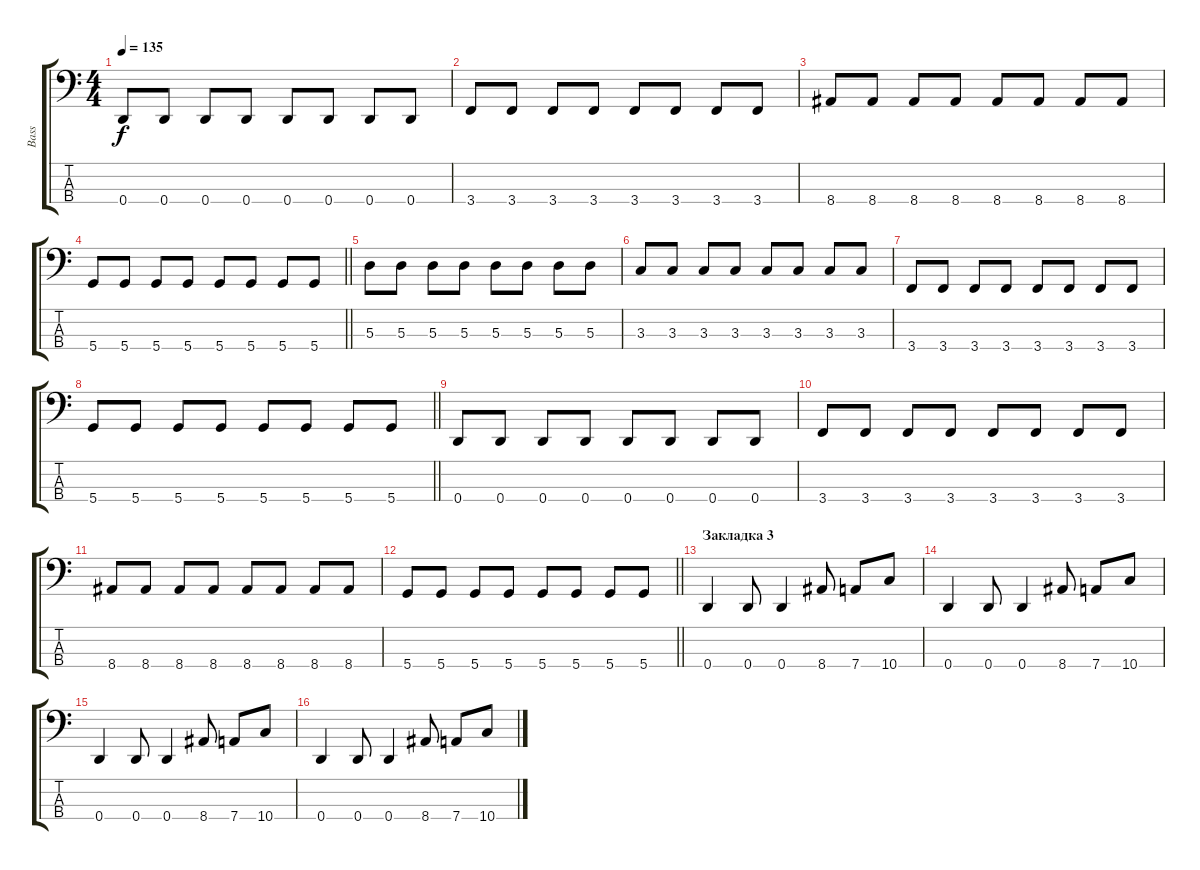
\track ("Bass" "Bass") {instrument electricbassfinger}
\staff {score tabs}
\tuning (G2 D2 A1 D1) {hide}
\ts (4 4)
\tempo 135
\clef f4
\ks c
0.4.8{dy f} 0.4.8 0.4.8 0.4.8 0.4.8 0.4.8 0.4.8 0.4.8 |
3.4.8 3.4.8 3.4.8 3.4.8 3.4.8 3.4.8 3.4.8 3.4.8 |
8.4.8 8.4.8 8.4.8 8.4.8 8.4.8 8.4.8 8.4.8 8.4.8 |
\barLineRight lightlight
5.4.8 5.4.8 5.4.8 5.4.8 5.4.8 5.4.8 5.4.8 5.4.8 |
\section ("" "")
5.3.8 5.3.8 5.3.8 5.3.8 5.3.8 5.3.8 5.3.8 5.3.8 |
3.3.8 3.3.8 3.3.8 3.3.8 3.3.8 3.3.8 3.3.8 3.3.8 |
3.4.8 3.4.8 3.4.8 3.4.8 3.4.8 3.4.8 3.4.8 3.4.8 |
\barLineRight lightlight
5.4.8 5.4.8 5.4.8 5.4.8 5.4.8 5.4.8 5.4.8 5.4.8 |
0.4.8 0.4.8 0.4.8 0.4.8 0.4.8 0.4.8 0.4.8 0.4.8 |
3.4.8 3.4.8 3.4.8 3.4.8 3.4.8 3.4.8 3.4.8 3.4.8 |
8.4.8 8.4.8 8.4.8 8.4.8 8.4.8 8.4.8 8.4.8 8.4.8 |
\barLineRight lightlight
5.4.8 5.4.8 5.4.8 5.4.8 5.4.8 5.4.8 5.4.8 5.4.8 |
\section ("" "Закладка 3")
0.4.4 0.4.8 0.4.4 8.4.8 7.4.8 10.4.8 |
0.4.4 0.4.8 0.4.4 8.4.8 7.4.8 10.4.8 |
0.4.4 0.4.8 0.4.4 8.4.8 7.4.8 10.4.8 |
0.4.4 0.4.8 0.4.4 8.4.8 7.4.8 10.4.8
